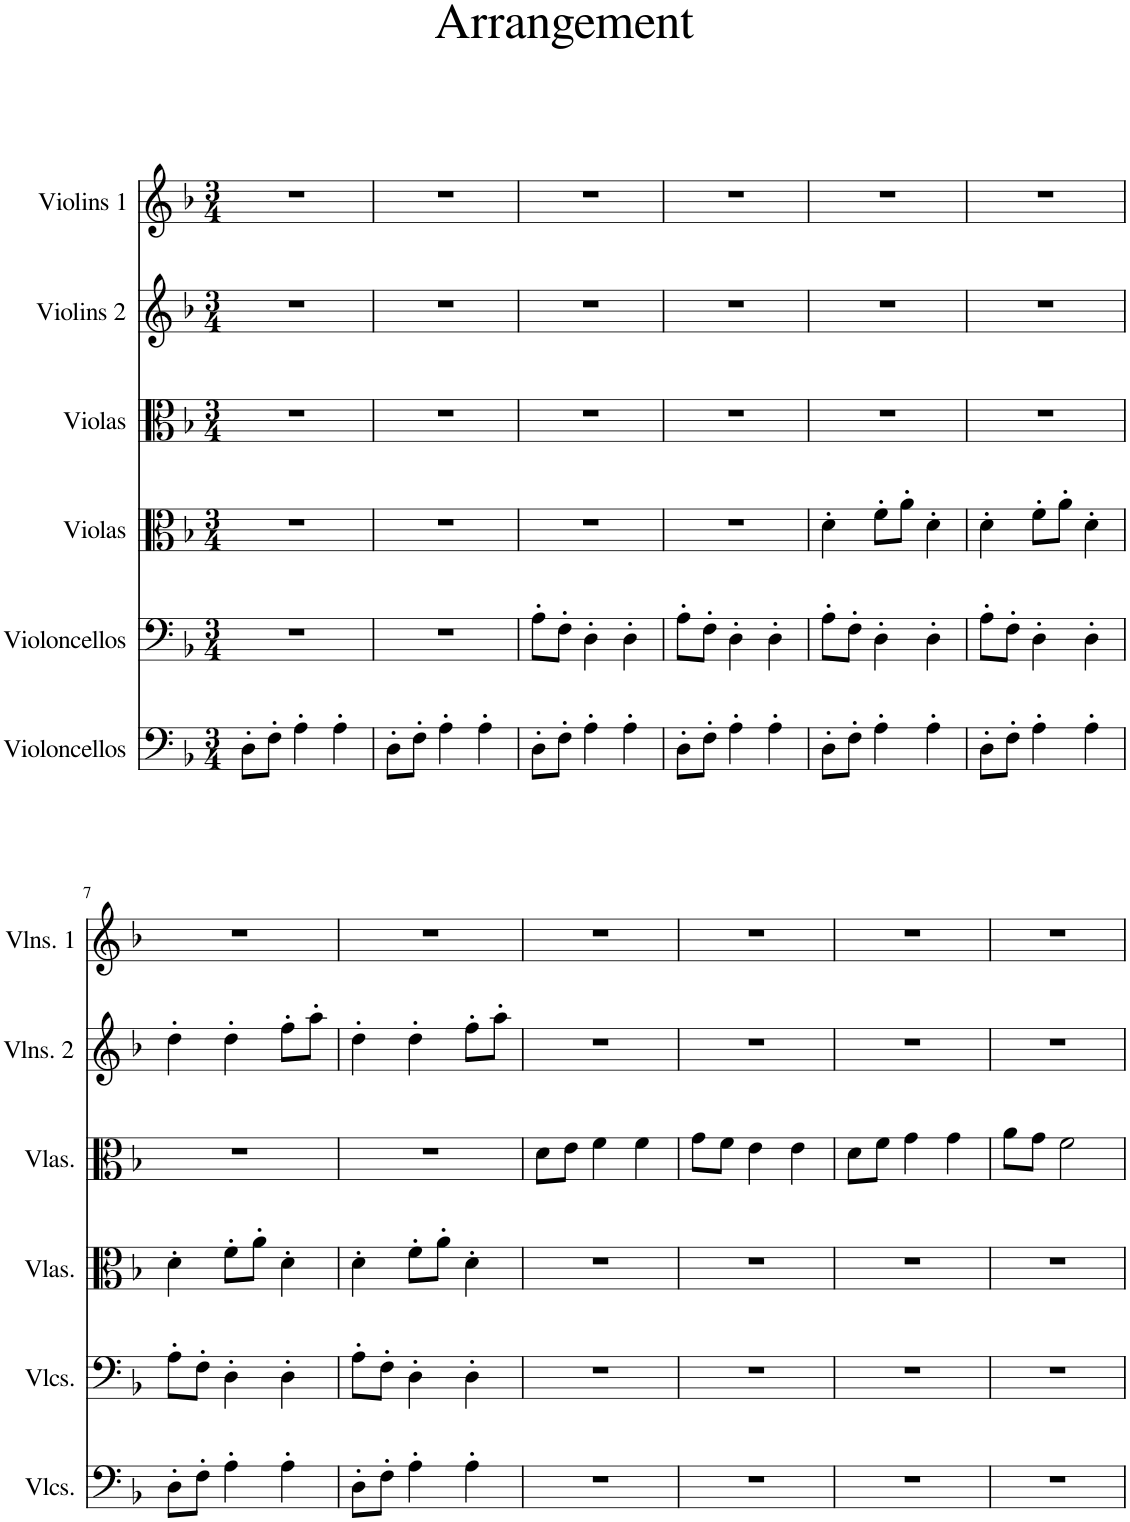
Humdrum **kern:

**kern	**kern	**kern	**kern	**kern	**kern
*part6	*part5	*part4	*part3	*part2	*part1
*staff6	*staff5	*staff4	*staff3	*staff2	*staff1
*I"Violoncellos	*I"Violoncellos	*I"Violas	*I"Violas	*I"Violins 2	*I"Violins 1
*I'Vlcs.	*I'Vlcs.	*I'Vlas.	*I'Vlas.	*I'Vlns. 2	*I'Vlns. 1
*clefF4	*clefF4	*clefC3	*clefC3	*clefG2	*clefG2
*k[b-]	*k[b-]	*k[b-]	*k[b-]	*k[b-]	*k[b-]
*M3/4	*M3/4	*M3/4	*M3/4	*M3/4	*M3/4
=1	=1	=1	=1	=1	=1
8D'\L	2.r	2.r	2.r	2.r	2.r
8F'\J	.	.	.	.	.
4A'\	.	.	.	.	.
4A'\	.	.	.	.	.
=2	=2	=2	=2	=2	=2
8D'\L	2.r	2.r	2.r	2.r	2.r
8F'\J	.	.	.	.	.
4A'\	.	.	.	.	.
4A'\	.	.	.	.	.
=3	=3	=3	=3	=3	=3
8D'\L	8A'\L	2.r	2.r	2.r	2.r
8F'\J	8F'\J	.	.	.	.
4A'\	4D'\	.	.	.	.
4A'\	4D'\	.	.	.	.
=4	=4	=4	=4	=4	=4
8D'\L	8A'\L	2.r	2.r	2.r	2.r
8F'\J	8F'\J	.	.	.	.
4A'\	4D'\	.	.	.	.
4A'\	4D'\	.	.	.	.
=5	=5	=5	=5	=5	=5
8D'\L	8A'\L	4d'\	2.r	2.r	2.r
8F'\J	8F'\J	.	.	.	.
4A'\	4D'\	8f'\L	.	.	.
.	.	8a'\J	.	.	.
4A'\	4D'\	4d'\	.	.	.
=6	=6	=6	=6	=6	=6
8D'\L	8A'\L	4d'\	2.r	2.r	2.r
8F'\J	8F'\J	.	.	.	.
4A'\	4D'\	8f'\L	.	.	.
.	.	8a'\J	.	.	.
4A'\	4D'\	4d'\	.	.	.
!!LO:LB:g=z
=7	=7	=7	=7	=7	=7
8D'\L	8A'\L	4d'\	2.r	4dd'\	2.r
8F'\J	8F'\J	.	.	.	.
4A'\	4D'\	8f'\L	.	4dd'\	.
.	.	8a'\J	.	.	.
4A'\	4D'\	4d'\	.	8ff'\L	.
.	.	.	.	8aa'\J	.
=8	=8	=8	=8	=8	=8
8D'\L	8A'\L	4d'\	2.r	4dd'\	2.r
8F'\J	8F'\J	.	.	.	.
4A'\	4D'\	8f'\L	.	4dd'\	.
.	.	8a'\J	.	.	.
4A'\	4D'\	4d'\	.	8ff'\L	.
.	.	.	.	8aa'\J	.
=9	=9	=9	=9	=9	=9
2.r	2.r	2.r	8d\L	2.r	2.r
.	.	.	8e\J	.	.
.	.	.	4f\	.	.
.	.	.	4f\	.	.
=10	=10	=10	=10	=10	=10
2.r	2.r	2.r	8g\L	2.r	2.r
.	.	.	8f\J	.	.
.	.	.	4e\	.	.
.	.	.	4e\	.	.
=11	=11	=11	=11	=11	=11
2.r	2.r	2.r	8d\L	2.r	2.r
.	.	.	8f\J	.	.
.	.	.	4g\	.	.
.	.	.	4g\	.	.
=12	=12	=12	=12	=12	=12
2.r	2.r	2.r	8a\L	2.r	2.r
.	.	.	8g\J	.	.
.	.	.	2f\	.	.
=	=	=	=	=	=
*-	*-	*-	*-	*-	*-
